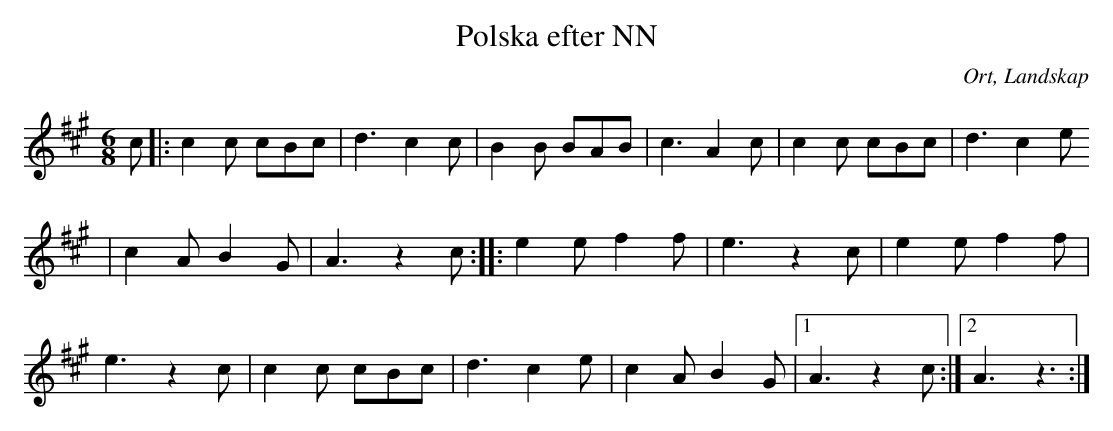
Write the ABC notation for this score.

X:1
T:Polska efter NN
O:Ort, Landskap
M:6/8
L:1/8
Q:160
K:A
c |: c2 c cBc | d3 c2 c | B2 B BAB | c3 A2 c | c2 c cBc | d3 c2 e
| c2 A B2 G | A3 z2 c :|: e2 e f2 f | e3 z2 c | e2 e f2 f |
e3 z2 c | c2 c cBc | d3 c2 e | c2 A B2 G |1 A3 z2 c :|2 A3 z3 :|
